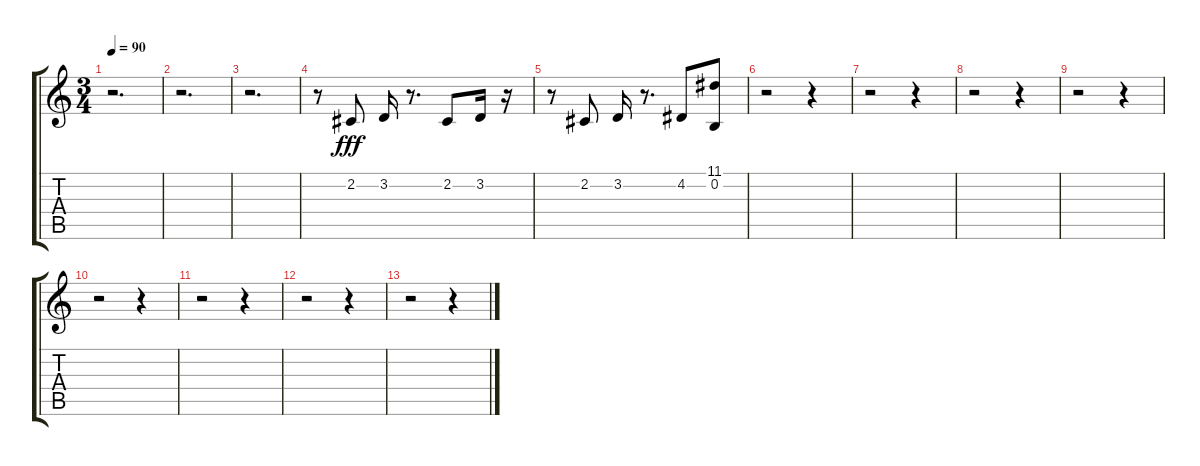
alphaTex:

\track "" {instrument stringensemble1}
\staff {score tabs}
\tuning (E4 B3 G3 D3 A2 E2) {hide}
\ts (3 4)
\tempo 90
\clef g2
\ks c
r.2{d dy fff} |
r.2{d} |
r.2{d} |
r.8 2.2.8 3.2.16 r.8{d} 2.2.8 3.2.16 r.16 |
r.8 2.2.8 3.2.16 r.8{d} 4.2.8 (11.1 0.2).8 |
r.2 r.4 |
r.2 r.4 |
r.2 r.4 |
r.2 r.4 |
r.2 r.4 |
r.2 r.4 |
r.2 r.4 |
r.2 r.4
